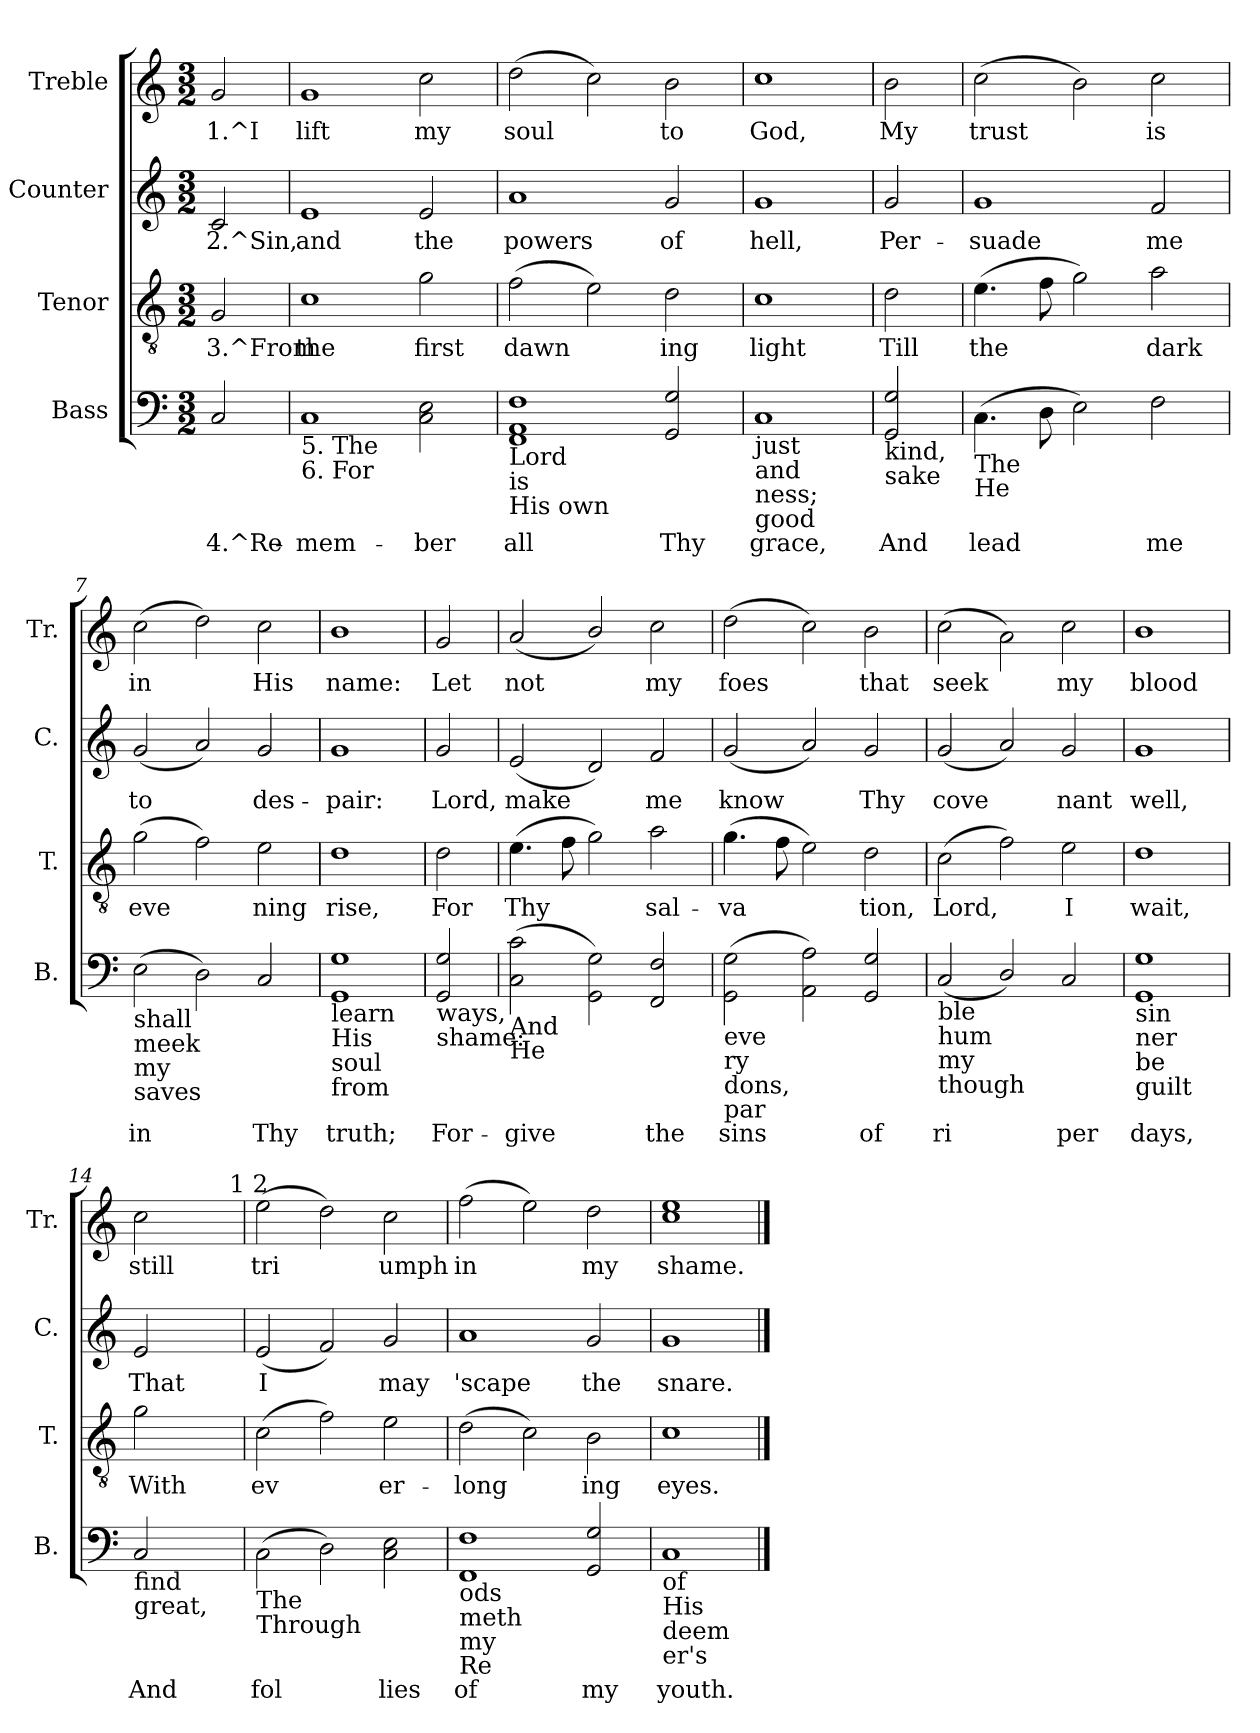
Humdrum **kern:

**kern	**text	**kern	**text	**kern	**text	**kern	**text
*part4	*part4	*part3	*part3	*part2	*part2	*part1	*part1
*staff4	*staff4	*staff3	*staff3	*staff2	*staff2	*staff1	*staff1
*I"Bass	*	*I"Tenor	*	*I"Counter	*	*I"Treble	*
*I'B.	*	*I'T.	*	*I'C.	*	*I'Tr.	*
!!LO:PB:g=z
*stria5	*	*stria5	*	*stria5	*	*stria5	*
*clefF4	*	*clefGv2	*	*clefG2	*	*clefG2	*
*k[]	*	*k[]	*	*k[]	*	*k[]	*
*C:	*	*C:	*	*C:	*	*C:	*
*M3/2	*	*M3/2	*	*M3/2	*	*M3/2	*
=1	=1	=1	=1	=1	=1	=1	=1
!	!LO:LY:b:rj	!	!LO:LY:b:rj	!	!LO:LY:b:rj	!	!LO:LY:b:rj
2C/	4.^Re-	2G/	3.^From	2c/	2.^Sin,	2g/	1.^I
=2	=2	=2	=2	=2	=2	=2	=2
!LO:TX:b:t=5. The	!	!	!	!	!	!	!
!LO:TX:b:t=6. For	!	!	!	!	!	!	!
!	!LO:LY:b:rj	!	!LO:LY:b:rj	!	!LO:LY:b:rj	!	!LO:LY:b:rj
1C	-mem-	1c	the	1e	and	1g	lift
!	!LO:LY:b:rj	!	!LO:LY:b:rj	!	!LO:LY:b:rj	!	!LO:LY:b:rj
2E\ 2C\	-ber	2g\	first	2e/	the	2cc\	my
=3	=3	=3	=3	=3	=3	=3	=3
!LO:TX:b:t=Lord	!	!	!	!	!	!	!
!LO:TX:b:t=is	!	!	!	!	!	!	!
!LO:TX:b:t=His own	!	!	!	!	!	!	!
!	!LO:LY:b:rj	!	!LO:LY:b:rj	!	!LO:LY:b:rj	!	!LO:LY:b:rj
1F 1AA 1FF	all	(>2f\	dawn-	1a	powers	(>2dd\	soul
!	!	!	!LO:LY:b:rj	!	!	!	!LO:LY:b:rj
.	.	2e\)	--	.	.	2cc\)	.
!	!LO:LY:b:rj	!	!LO:LY:b:rj	!	!LO:LY:b:rj	!	!LO:LY:b:rj
2G/ 2GG/	Thy	2d\	-ing	2g/	of	2b\	to
=4	=4	=4	=4	=4	=4	=4	=4
!LO:TX:b:t=just	!	!	!	!	!	!	!
!LO:TX:b:t=and	!	!	!	!	!	!	!
!LO:TX:b:t=ness;	!	!	!	!	!	!	!
!LO:TX:b:t=good	!	!	!	!	!	!	!
!	!LO:LY:b:rj	!	!LO:LY:b:rj	!	!LO:LY:b:rj	!	!LO:LY:b:rj
1C	grace,	1c	light	1g	hell,	1cc	God,
=5	=5	=5	=5	=5	=5	=5	=5
!LO:TX:b:t=kind,	!	!	!	!	!	!	!
!LO:TX:b:t=sake	!	!	!	!	!	!	!
!	!LO:LY:b:rj	!	!LO:LY:b:rj	!	!LO:LY:b:rj	!	!LO:LY:b:rj
2G/ 2GG/	And	2d\	Till	2g/	Per-	2b\	My
=6	=6	=6	=6	=6	=6	=6	=6
!LO:TX:b:t=The	!	!	!	!	!	!	!
!LO:TX:b:t=He	!	!	!	!	!	!	!
!	!LO:LY:b:rj	!	!LO:LY:b:rj	!	!LO:LY:b:rj	!	!LO:LY:b:rj
(>4.C\	lead	(>4.e\	the	1g	-suade	(>2cc\	trust
!	!LO:LY:b:rj	!	!LO:LY:b:rj	!	!	!	!
8D\	.	8f\	.	.	.	.	.
!	!LO:LY:b:rj	!	!LO:LY:b:rj	!	!	!	!LO:LY:b:rj
2E\)	.	2g\)	.	.	.	2b\)	.
!	!LO:LY:b:rj	!	!LO:LY:b:rj	!	!LO:LY:b:rj	!	!LO:LY:b:rj
2F\	me	2a\	dark	2f/	me	2cc\	is
=7	=7	=7	=7	=7	=7	=7	=7
!LO:TX:b:t=shall	!	!	!	!	!	!	!
!LO:TX:b:t=meek	!	!	!	!	!	!	!
!LO:TX:b:t=my	!	!	!	!	!	!	!
!LO:TX:b:t=saves	!	!	!	!	!	!	!
!	!LO:LY:b:rj	!	!LO:LY:b:rj	!	!LO:LY:b:rj	!	!LO:LY:b:rj
(>2E\	in	(>2g\	eve-	(<2g/	to	(>2cc\	in
!	!LO:LY:b:rj	!	!LO:LY:b:rj	!	!LO:LY:b:rj	!	!LO:LY:b:rj
2D\)	.	2f\)	--	2a/)	.	2dd\)	.
!	!LO:LY:b:rj	!	!LO:LY:b:rj	!	!LO:LY:b:rj	!	!LO:LY:b:rj
2C/	Thy	2e\	-ning	2g/	des-	2cc\	His
=8	=8	=8	=8	=8	=8	=8	=8
!LO:TX:b:t=learn	!	!	!	!	!	!	!
!LO:TX:b:t=His	!	!	!	!	!	!	!
!LO:TX:b:t=soul	!	!	!	!	!	!	!
!LO:TX:b:t=from	!	!	!	!	!	!	!
!	!LO:LY:b:rj	!	!LO:LY:b:rj	!	!LO:LY:b:rj	!	!LO:LY:b:rj
1G 1GG	truth;	1d	rise,	1g	-pair:	1b	name:
=9	=9	=9	=9	=9	=9	=9	=9
!LO:TX:b:t=ways,	!	!	!	!	!	!	!
!LO:TX:b:t=shame&colon;	!	!	!	!	!	!	!
!	!LO:LY:b:rj	!	!LO:LY:b:rj	!	!LO:LY:b:rj	!	!LO:LY:b:rj
2G/ 2GG/	For-	2d\	For	2g/	Lord,	2g/	Let
!!LO:LB:g=z
=10	=10	=10	=10	=10	=10	=10	=10
!LO:TX:b:t=And	!	!	!	!	!	!	!
!LO:TX:b:t=He	!	!	!	!	!	!	!
!	!LO:LY:b:rj	!	!LO:LY:b:rj	!	!LO:LY:b:rj	!	!LO:LY:b:rj
(>2c\ 2C\	-give	(>4.e\	Thy	(<2e/	make	(<2a/	not
!	!	!	!LO:LY:b:rj	!	!	!	!
.	.	8f\	.	.	.	.	.
!	!LO:LY:b:rj	!	!LO:LY:b:rj	!	!LO:LY:b:rj	!	!LO:LY:b:rj
2G\ 2GG\)	.	2g\)	.	2d/)	.	2b/)	.
!	!LO:LY:b:rj	!	!LO:LY:b:rj	!	!LO:LY:b:rj	!	!LO:LY:b:rj
2F/ 2FF/	the	2a\	sal-	2f/	me	2cc\	my
=11	=11	=11	=11	=11	=11	=11	=11
!LO:TX:b:t=eve	!	!	!	!	!	!	!
!LO:TX:b:t=ry	!	!	!	!	!	!	!
!LO:TX:b:t=dons,	!	!	!	!	!	!	!
!LO:TX:b:t=par	!	!	!	!	!	!	!
!	!LO:LY:b:rj	!	!LO:LY:b:rj	!	!LO:LY:b:rj	!	!LO:LY:b:rj
(>2G\ 2GG\	sins	(>4.g\	-va-	(<2g/	know	(>2dd\	foes
!	!	!	!LO:LY:b:rj	!	!	!	!
.	.	8f\	--	.	.	.	.
!	!LO:LY:b:rj	!	!LO:LY:b:rj	!	!LO:LY:b:rj	!	!LO:LY:b:rj
2A\ 2AA\)	.	2e\)	--	2a/)	.	2cc\)	.
!	!LO:LY:b:rj	!	!LO:LY:b:rj	!	!LO:LY:b:rj	!	!LO:LY:b:rj
2G/ 2GG/	of	2d\	-tion,	2g/	Thy	2b\	that
=12	=12	=12	=12	=12	=12	=12	=12
!LO:TX:b:t=ble	!	!	!	!	!	!	!
!LO:TX:b:t=hum	!	!	!	!	!	!	!
!LO:TX:b:t=my	!	!	!	!	!	!	!
!LO:TX:b:t=though	!	!	!	!	!	!	!
!	!LO:LY:b:rj	!	!LO:LY:b:rj	!	!LO:LY:b:rj	!	!LO:LY:b:rj
(<2C/	ri-	(>2c\	Lord,	(<2g/	cove-	(>2cc\	seek
!	!LO:LY:b:rj	!	!LO:LY:b:rj	!	!LO:LY:b:rj	!	!LO:LY:b:rj
2D/)	--	2f\)	.	2a/)	--	2a\)	.
!	!LO:LY:b:rj	!	!LO:LY:b:rj	!	!LO:LY:b:rj	!	!LO:LY:b:rj
2C/	-per	2e\	I	2g/	-nant	2cc\	my
=13	=13	=13	=13	=13	=13	=13	=13
!LO:TX:b:t=sin	!	!	!	!	!	!	!
!LO:TX:b:t=ner	!	!	!	!	!	!	!
!LO:TX:b:t=be	!	!	!	!	!	!	!
!LO:TX:b:t=guilt	!	!	!	!	!	!	!
!	!LO:LY:b:rj	!	!LO:LY:b:rj	!	!LO:LY:b:rj	!	!LO:LY:b:rj
1G 1GG	days,	1d	wait,	1g	well,	1b	blood
=14	=14	=14	=14	=14	=14	=14	=14
!LO:TX:b:t=find	!	!	!	!	!	!	!
!LO:TX:b:t=great,	!	!	!	!	!	!	!
!	!LO:LY:b:rj	!	!LO:LY:b:rj	!	!LO:LY:b:rj	!	!LO:LY:b:rj
*	*	*	*	*	*	*^	*
2C/	And	2g\	With	2e/	That	2cc\	4ryy	still
.	.	.	.	.	.	.	8ryy	.
.	.	.	.	.	.	.	16ryy	.
.	.	.	.	.	.	.	64ryy	.
!	!	!	!	!	!	!	!LO:TX:a:t=1 2	!
.	.	.	.	.	.	.	32.ryy	.
=15	=15	=15	=15	=15	=15	=15	=15	=15
!LO:TX:b:t=The	!	!	!	!	!	!	!	!
!LO:TX:b:t=Through	!	!	!	!	!	!	!	!
!	!LO:LY:b:rj	!	!LO:LY:b:rj	!	!LO:LY:b:rj	!	!	!LO:LY:b:rj
*	*	*	*	*	*	*v	*v	*
(>2C\	fol-	(>2c\	ev-	(<2e/	I	(>2ee\	tri-
!	!LO:LY:b:rj	!	!LO:LY:b:rj	!	!LO:LY:b:rj	!	!LO:LY:b:rj
2D\)	--	2f\)	--	2f/)	.	2dd\)	--
!	!LO:LY:b:rj	!	!LO:LY:b:rj	!	!LO:LY:b:rj	!	!LO:LY:b:rj
2E\ 2C\	-lies	2e\	-er-	2g/	may	2cc\	-umph
=16	=16	=16	=16	=16	=16	=16	=16
!LO:TX:b:t=ods	!	!	!	!	!	!	!
!LO:TX:b:t=meth	!	!	!	!	!	!	!
!LO:TX:b:t=my	!	!	!	!	!	!	!
!LO:TX:b:t=Re	!	!	!	!	!	!	!
!	!LO:LY:b:rj	!	!LO:LY:b:rj	!	!LO:LY:b:rj	!	!LO:LY:b:rj
1F 1FF	of	(>2d\	-long-	1a	'scape	(>2ff\	in
!	!	!	!LO:LY:b:rj	!	!	!	!LO:LY:b:rj
.	.	2c\)	--	.	.	2ee\)	.
!	!LO:LY:b:rj	!	!LO:LY:b:rj	!	!LO:LY:b:rj	!	!LO:LY:b:rj
2G/ 2GG/	my	2B\	-ing	2g/	the	2dd\	my
=17	=17	=17	=17	=17	=17	=17	=17
!LO:TX:b:t=of	!	!	!	!	!	!	!
!LO:TX:b:t=His	!	!	!	!	!	!	!
!LO:TX:b:t=deem	!	!	!	!	!	!	!
!LO:TX:b:t=er's	!	!	!	!	!	!	!
!	!LO:LY:b:rj	!	!LO:LY:b:rj	!	!LO:LY:b:rj	!	!LO:LY:b:rj
1C	youth.	1c	eyes.	1g	snare.	1ee 1cc	shame.
==	==	==	==	==	==	==	==
*-	*-	*-	*-	*-	*-	*-	*-
